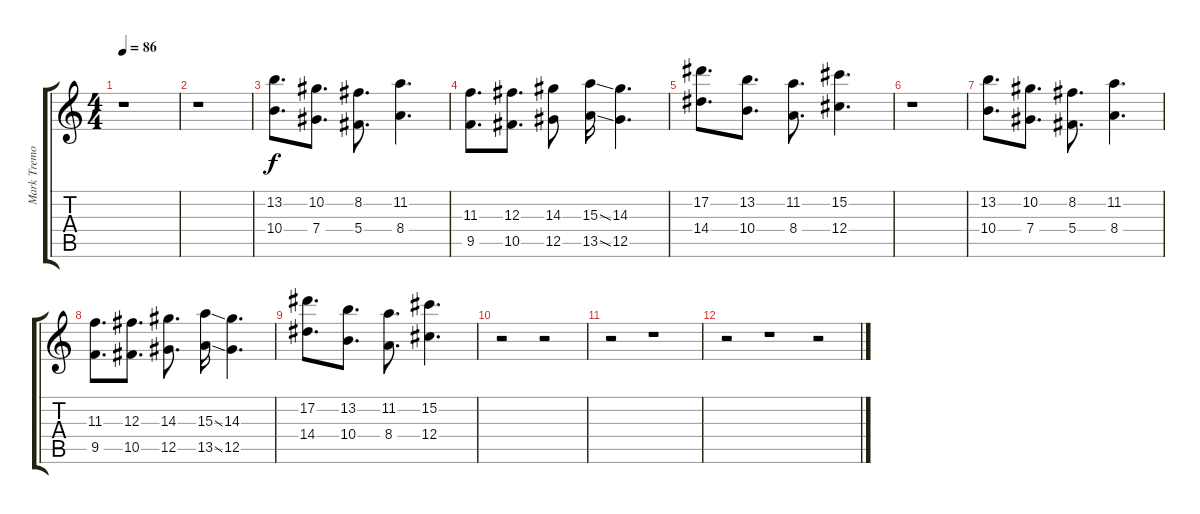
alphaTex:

\track ("Mark Tremonti - Dirty" "Mark Tremo") {instrument overdrivenguitar}
\staff {score tabs}
\tuning (Eb4 Bb3 Gb3 Db3 Ab2 Db2) {hide}
\ts (4 4)
\tempo 86
\clef g2
\ks c
r.1{dy f} |
r.1 |
(13.2 10.4).8{d} (10.2 7.4).8{d} (8.2 5.4).8{d} (11.2 8.4).4{d} |
(11.3 9.5).8{d} (12.3 10.5).8{d} (14.3 12.5).8 (15.3{ss} 13.5{ss}).16 (14.3 12.5).4{d} |
(17.2 14.4).8{d} (13.2 10.4).8{d} (11.2 8.4).8{d} (15.2 12.4).4{d} |
r.1 |
(13.2 10.4).8{d} (10.2 7.4).8{d} (8.2 5.4).8{d} (11.2 8.4).4{d} |
(11.3 9.5).8{d} (12.3 10.5).8{d} (14.3 12.5).8{d} (15.3{ss} 13.5{ss}).16 (14.3 12.5).4{d} |
(17.2 14.4).8{d} (13.2 10.4).8{d} (11.2 8.4).8{d} (15.2 12.4).4{d} |
r.2 r.2 |
r.2 r.1 |
r.2 r.1 r.2
